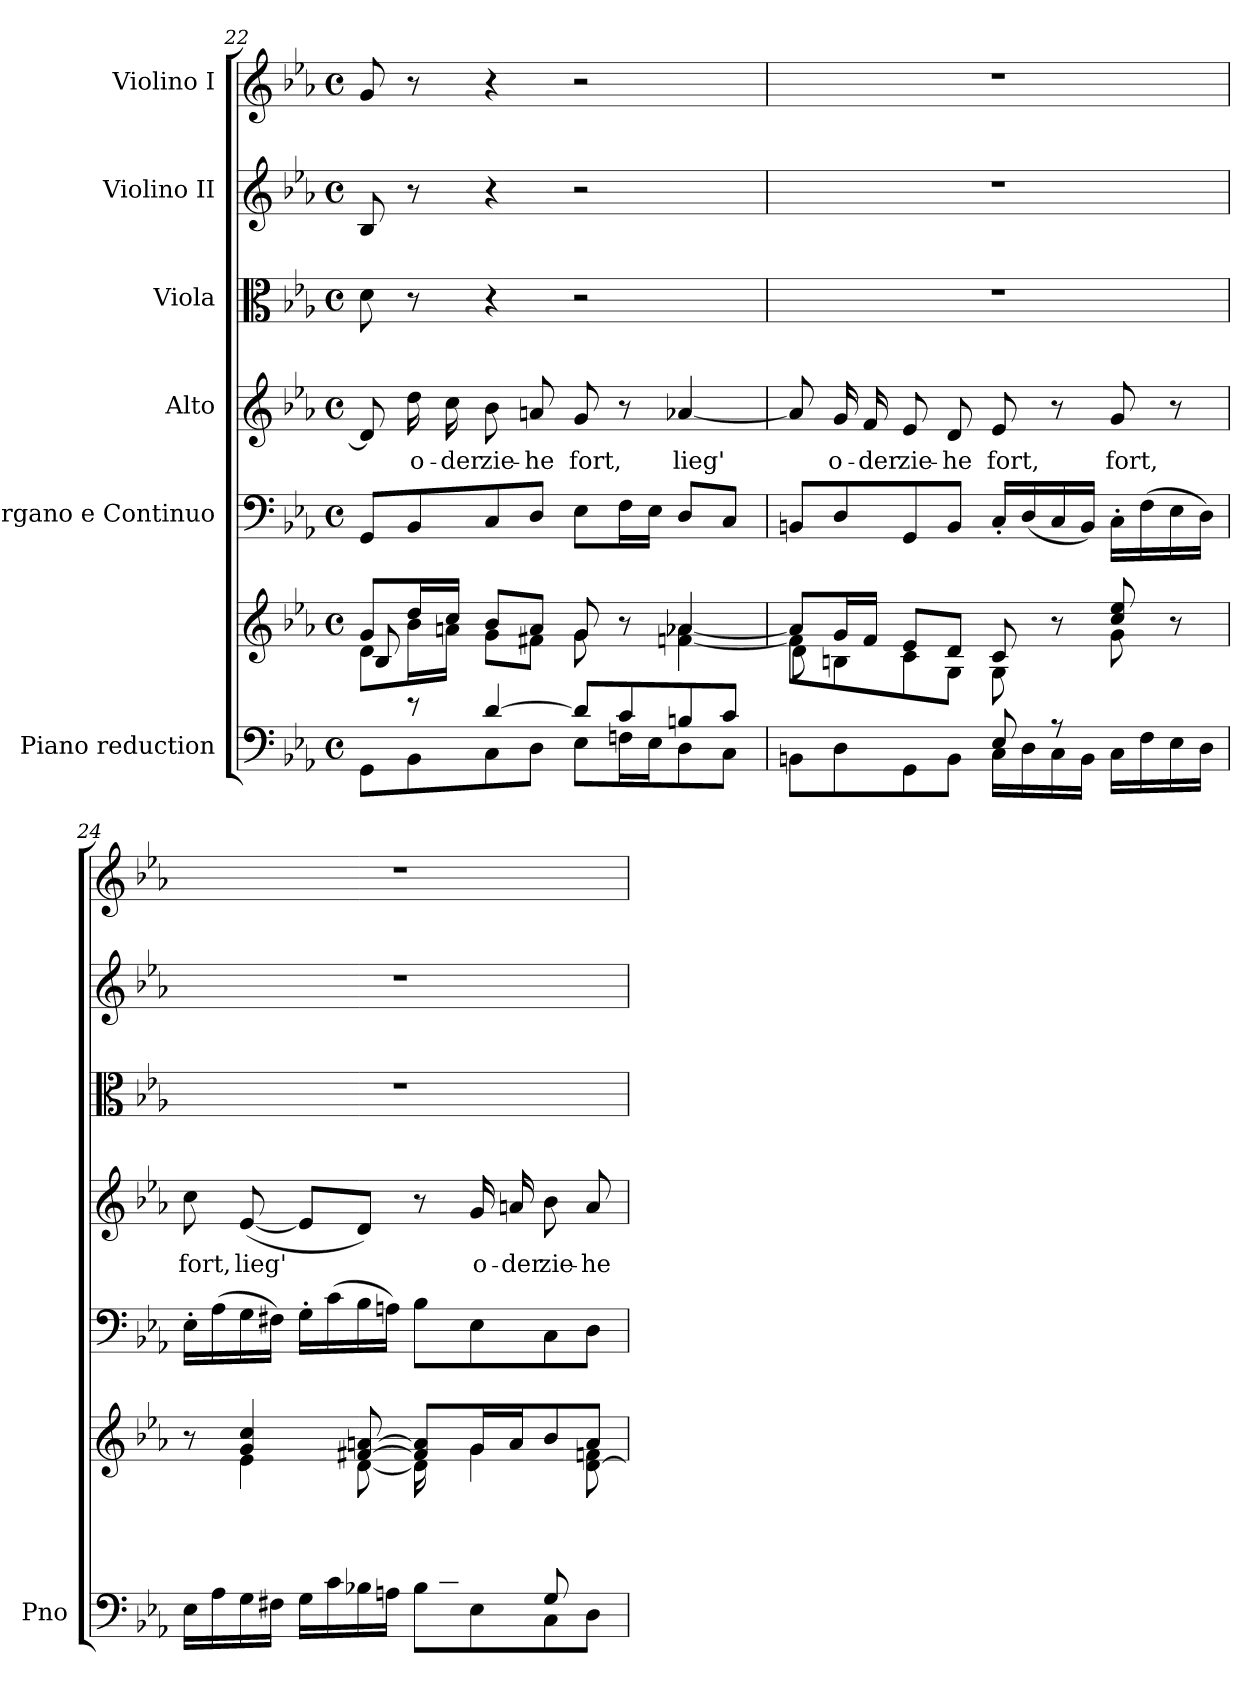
**kern	**kern	**kern	**kern	**text	**kern	**kern	**kern
*part6	*part6	*part5	*part4	*part4	*part3	*part2	*part1
*staff7	*staff6	*staff5	*staff4	*staff4	*staff3	*staff2	*staff1
*I"Piano reduction	*	*I"Organo e Continuo	*I"Alto	*	*I"Viola	*I"Violino II	*I"Violino I
*I'Pno	*	*	*	*	*	*	*
*clefF4	*clefG2	*clefF4	*clefG2	*	*clefC3	*clefG2	*clefG2
*k[b-e-a-]	*k[b-e-a-]	*k[b-e-a-]	*k[b-e-a-]	*	*k[b-e-a-]	*k[b-e-a-]	*k[b-e-a-]
*M4/4	*M4/4	*M4/4	*M4/4	*	*M4/4	*M4/4	*M4/4
*met(c)	*met(c)	*met(c)	*met(c)	*	*met(c)	*met(c)	*met(c)
=22	=22	=22	=22	=22	=22	=22	=22
*^	*^	*	*	*	*	*	*
*	*	*	*^	*	*	*	*	*	*
8ryy	8GG\L	8g/L	8d/L	8B-/	8GG/L	8d/]	.	8d\	8B-/	8g/
!	!	!	!	!	!	!	!LO:LY:b	!	!	!
8r	8BB-\	16dd/L	16b-\L	2..ryy	8BB-/	16dd\	o-	8r	8r	8r
!	!	!	!	!	!	!	!LO:LY:b	!	!	!
.	.	16cc/JJ	16an\JJ	.	.	16cc\	-der	.	.	.
!	!	!	!	!	!	!	!LO:LY:b	!	!	!
[4d/	8C\	8b-/L	8g\L	.	8C/	8b-\	zie-	4r	4r	4r
!	!	!	!	!	!	!	!LO:LY:b	!	!	!
.	8D\J	8a/J	8f#X\J	.	8D/J	8an/	-he	.	.	.
!	!	!	!	!	!	!	!LO:LY:b	!	!	!
8d/L]	8E-\L	8g/	8g\	.	8E-\L	8g/	fort,	2r	2r	2r
8c/	16Fn\L	8r	8ryy	.	16F\L	8r	.	.	.	.
.	16E-\J	.	.	.	16E-\JJ	.	.	.	.	.
!	!	!	!	!	!	!	!LO:LY:b	!	!	!
8Bn/	8D\	4a-X/	[>4fn\ [>4a-\	.	8D/L	[4a-X/	lieg'	.	.	.
8c/J	8C\J	.	.	.	8C/J	.	.	.	.	.
=23	=23	=23	=23	=23	=23	=23	=23	=23	=23	=23
8ryy	8BBn\L	8a-/L]	8f\L]	8d\L	8BBn/L	8a-/]	.	1r	1r	1r
!	!	!	!	!	!	!	!LO:LY:b	!	!	!
8F/	8D\	16g/L	8Bn\	2..ryy	8D/	16g/	o-	.	.	.
!	!	!	!	!	!	!	!LO:LY:b	!	!	!
.	.	16f/JJ	.	.	.	16f/	-der	.	.	.
!	!	!	!	!	!	!	!LO:LY:b	!	!	!
8G/	8GG\	8e-/L	8c\	.	8GG/	8e-/	zie-	.	.	.
!	!	!	!	!	!	!	!LO:LY:b	!	!	!
8F/J	8BB\J	8d/J	8G\J	.	8BB/J	8d/	-he	.	.	.
!	!	!	!	!	!	!	!LO:LY:b	!	!	!
8E-/	16C\LL	8c/	8G\	.	16C'/LL	8e-/	fort,	.	.	.
.	16D\	.	.	.	(16D/	.	.	.	.	.
8r	16C\	8r	8ryy	.	16C/	8r	.	.	.	.
.	16BB\JJ	.	.	.	16BB/JJ)	.	.	.	.	.
!	!	!	!	!	!	!	!LO:LY:b	!	!	!
4ryy	16C\LL	8cc/ 8ee-/	8g\	.	16C'\LL	8g/	fort,	.	.	.
.	16F\	.	.	.	(16F\	.	.	.	.	.
.	16E-\	8r	8ryy	.	16E-\	8r	.	.	.	.
.	16D\JJ	.	.	.	16D\JJ)	.	.	.	.	.
!!LO:LB:g=z
=24	=24	=24	=24	=24	=24	=24	=24	=24	=24	=24
!	!	!	!	!	!	!	!LO:LY:b	!	!	!
2ryy	16E-\LL	8r	8ryy	2ryy	16E-'\LL	8cc\	fort,	1r	1r	1r
.	16A-\	.	.	.	(16A-\	.	.	.	.	.
!	!	!	!	!	!	!	!LO:LY:b	!	!	!
.	16G\	4g/ 4cc/	4e-\	.	16G\	([8e-/	lieg'	.	.	.
.	16F#X\JJ	.	.	.	16F#X\JJ)	.	.	.	.	.
.	16G\LL	.	.	.	16G'\LL	8e-/L]	.	.	.	.
.	16c\	.	.	.	(16c\	.	.	.	.	.
.	16B-X\	[8f#X/ [8an/	[8d\	.	16B-\	8d/J)	.	.	.	.
.	16An\JJ	.	.	.	16An\JJ)	.	.	.	.	.
16ryy	8B-\L	8f#/] 8a/]L	8ryy	16d\LL]	8B-\L	8r	.	.	.	.
16c/	.	.	.	16ryy	.	.	.	.	.	.
!	!	!	!	!	!	!	!LO:LY:b	!	!	!
*	*	*	*v	*v	*	*	*	*	*	*
16B-/	8E-\	16g/L	4g\	8E-\	16g/	o-	.	.	.
!	!	!	!	!	!	!LO:LY:b	!	!	!
16A/JJ	.	16a/J	.	.	16an/	-der	.	.	.
!	!	!	!	!	!	!LO:LY:b	!	!	!
8G/L	8C\	8b-/	.	8C\	8b-\	zie-	.	.	.
*	*	*	*^	*	*	*	*	*	*
!	!	!	!	!	!	!	!LO:LY:b	!	!	!
8ryy	8D\J	8a/J	8ryy	[8d\ 8fn\J	8D\J	8a/	-he	.	.	.
*v	*v	*	*	*	*	*	*	*	*	*
*	*v	*v	*v	*	*	*	*	*	*
=	=	=	=	=	=	=	=
*-	*-	*-	*-	*-	*-	*-	*-
